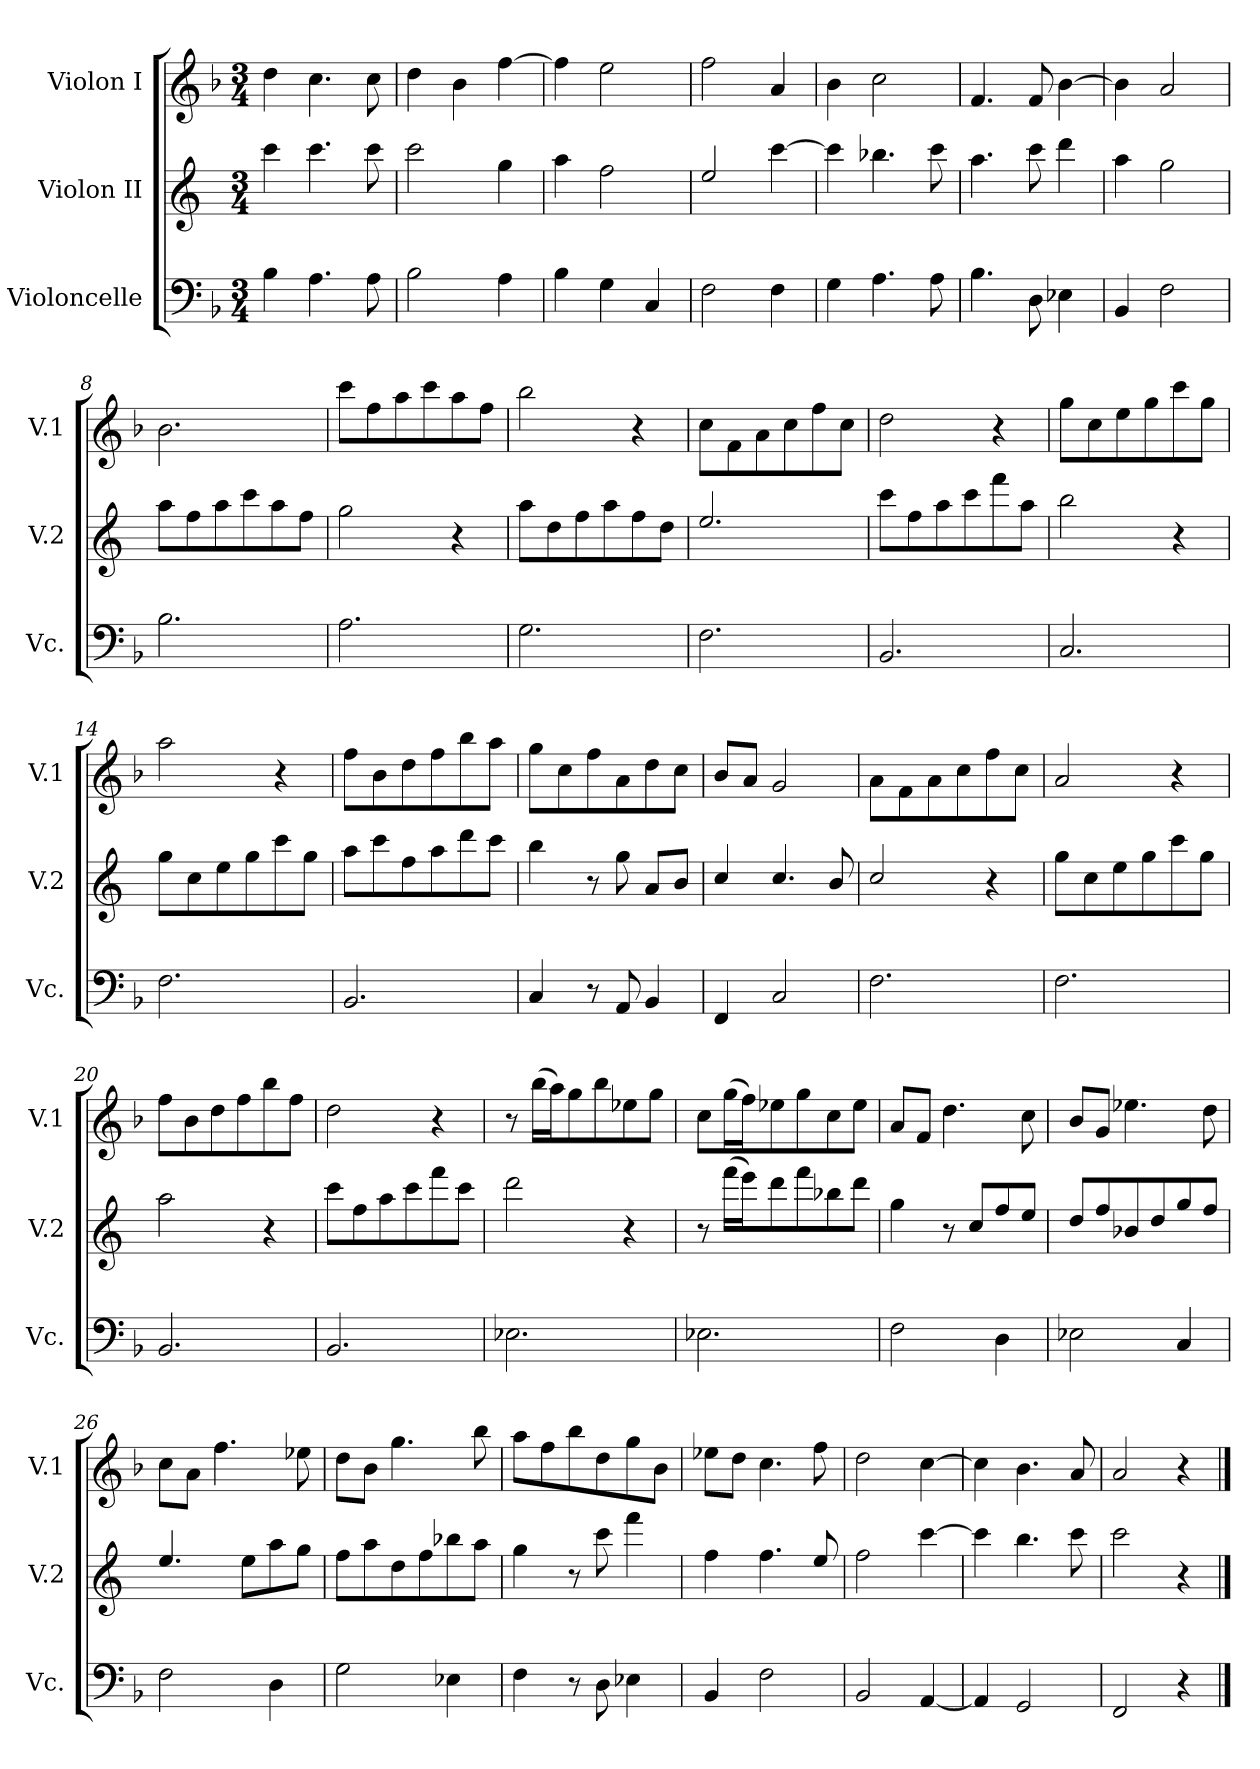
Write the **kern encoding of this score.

**kern	**kern	**kern
*part3	*part2	*part1
*staff3	*staff2	*staff1
*I"Violoncelle	*I"Violon II	*I"Violon I
*I'Vc.	*I'V.2	*I'V.1
*clefF4	*clefG2	*clefG2
*	*ITrd4c7	*
*k[b-]	*k[b-]	*k[b-]
*F:	*F:	*F:
*M3/4	*M3/4	*M3/4
=1	=1	=1
4B-\	4ff\	4dd\
4.A\	4.ff\	4.cc\
8A\	8ff\	8cc\
=2	=2	=2
2B-\	2ff\	4dd\
.	.	4b-\
4A\	4cc\	[4ff\
=3	=3	=3
4B-\	4dd\	4ff\]
4G\	2b-\	2ee\
4C/	.	.
=4	=4	=4
2F\	2a/	2ff\
4F\	[4ff\	4a/
=5	=5	=5
4G\	4ff\]	4b-\
4.A\	4.ee-X\	2cc\
8A\	8ff\	.
=6	=6	=6
4.B-\	4.dd\	4.f/
8D\	8ff\	8f/
4E-X\	4gg\	[4b-\
=7	=7	=7
4BB-/	4dd\	4b-\]
2F\	2cc\	2a/
=8	=8	=8
2.B-\	8dd\L	2.b-\
.	8b-\	.
.	8dd\	.
.	8ff\	.
.	8dd\	.
.	8b-\J	.
=9	=9	=9
2.A\	2cc\	8ccc\L
.	.	8ff\
.	.	8aa\
.	.	8ccc\
.	4r	8aa\
.	.	8ff\J
=10	=10	=10
2.G\	8dd\L	2bb-\
.	8g\	.
.	8b-\	.
.	8dd\	.
.	8b-\	4r
.	8g\J	.
=11	=11	=11
2.F\	2.a/	8cc\L
.	.	8f\
.	.	8a\
.	.	8cc\
.	.	8ff\
.	.	8cc\J
!!LO:LB:g=z
=12	=12	=12
2.BB-/	8ff\L	2dd\
.	8b-\	.
.	8dd\	.
.	8ff\	.
.	8bb-\	4r
.	8dd\J	.
=13	=13	=13
2.C/	2ee\	8gg\L
.	.	8cc\
.	.	8ee\
.	.	8gg\
.	4r	8ccc\
.	.	8gg\J
=14	=14	=14
2.F\	8cc\L	2aa\
.	8f\	.
.	8a\	.
.	8cc\	.
.	8ff\	4r
.	8cc\J	.
=15	=15	=15
2.BB-/	8dd\L	8ff\L
.	8ff\	8b-\
.	8b-\	8dd\
.	8dd\	8ff\
.	8gg\	8bb-\
.	8ff\J	8aa\J
=16	=16	=16
4C/	4ee\	8gg\L
.	.	8cc\
8r	8r	8ff\
8AA/	8cc\	8a\
4BB-/	8d/L	8dd\
.	8e/J	8cc\J
=17	=17	=17
4FF/	4f/	8b-/L
.	.	8a/J
2C/	4.f/	2g/
.	8e/	.
=18	=18	=18
2.F\	2f/	8a\L
.	.	8f\
.	.	8a\
.	.	8cc\
.	4r	8ff\
.	.	8cc\J
=19	=19	=19
2.F\	8cc\L	2a/
.	8f\	.
.	8a\	.
.	8cc\	.
.	8ff\	4r
.	8cc\J	.
=20	=20	=20
2.BB-/	2dd\	8ff\L
.	.	8b-\
.	.	8dd\
.	.	8ff\
.	4r	8bb-\
.	.	8ff\J
=21	=21	=21
2.BB-/	8ff\L	2dd\
.	8b-\	.
.	8dd\	.
.	8ff\	.
.	8bb-\	4r
.	8ff\J	.
!!LO:PB:g=z
=22	=22	=22
2.E-X\	2gg\	8r
.	.	(16bb-\LL
.	.	16aa\J)
.	.	8gg\
.	.	8bb-\
.	4r	8ee-X\
.	.	8gg\J
=23	=23	=23
2.E-X\	8r	8cc\L
.	(16bb-\LL	(16gg\L
.	16aa\J)	16ff\J)
.	8gg\	8ee-X\
.	8bb-\	8gg\
.	8ee-X\	8cc\
.	8gg\J	8ee-\J
=24	=24	=24
2F\	4cc\	8a/L
.	.	8f/J
.	8r	4.dd\
.	8f/L	.
4D\	8b-/	.
.	8a/J	8cc\
=25	=25	=25
2E-X\	8g/L	8b-/L
.	8b-/	8g/J
.	8e-X/	4.ee-X\
.	8g/	.
4C/	8cc/	.
.	8b-/J	8dd\
=26	=26	=26
2F\	4.a/	8cc\L
.	.	8a\J
.	.	4.ff\
.	8a\L	.
4D\	8dd\	.
.	8cc\J	8ee-X\
=27	=27	=27
2G\	8b-\L	8dd\L
.	8dd\	8b-\J
.	8g\	4.gg\
.	8b-\	.
4E-X\	8ee-X\	.
.	8dd\J	8bb-\
=28	=28	=28
4F\	4cc\	8aa\L
.	.	8ff\
8r	8r	8bb-\
8D\	8ff\	8dd\
4E-X\	4bb-\	8gg\
.	.	8b-\J
=29	=29	=29
4BB-/	4b-\	8ee-X\L
.	.	8dd\J
2F\	4.b-\	4.cc\
.	8a/	8ff\
=30	=30	=30
2BB-/	2b-\	2dd\
[4AA/	[4ff\	[4cc\
=31	=31	=31
4AA/]	4ff\]	4cc\]
2GG/	4.ee\	4.b-\
.	8ff\	8a/
=32	=32	=32
2FF/	2ff\	2a/
4r	4r	4r
==	==	==
*-	*-	*-
